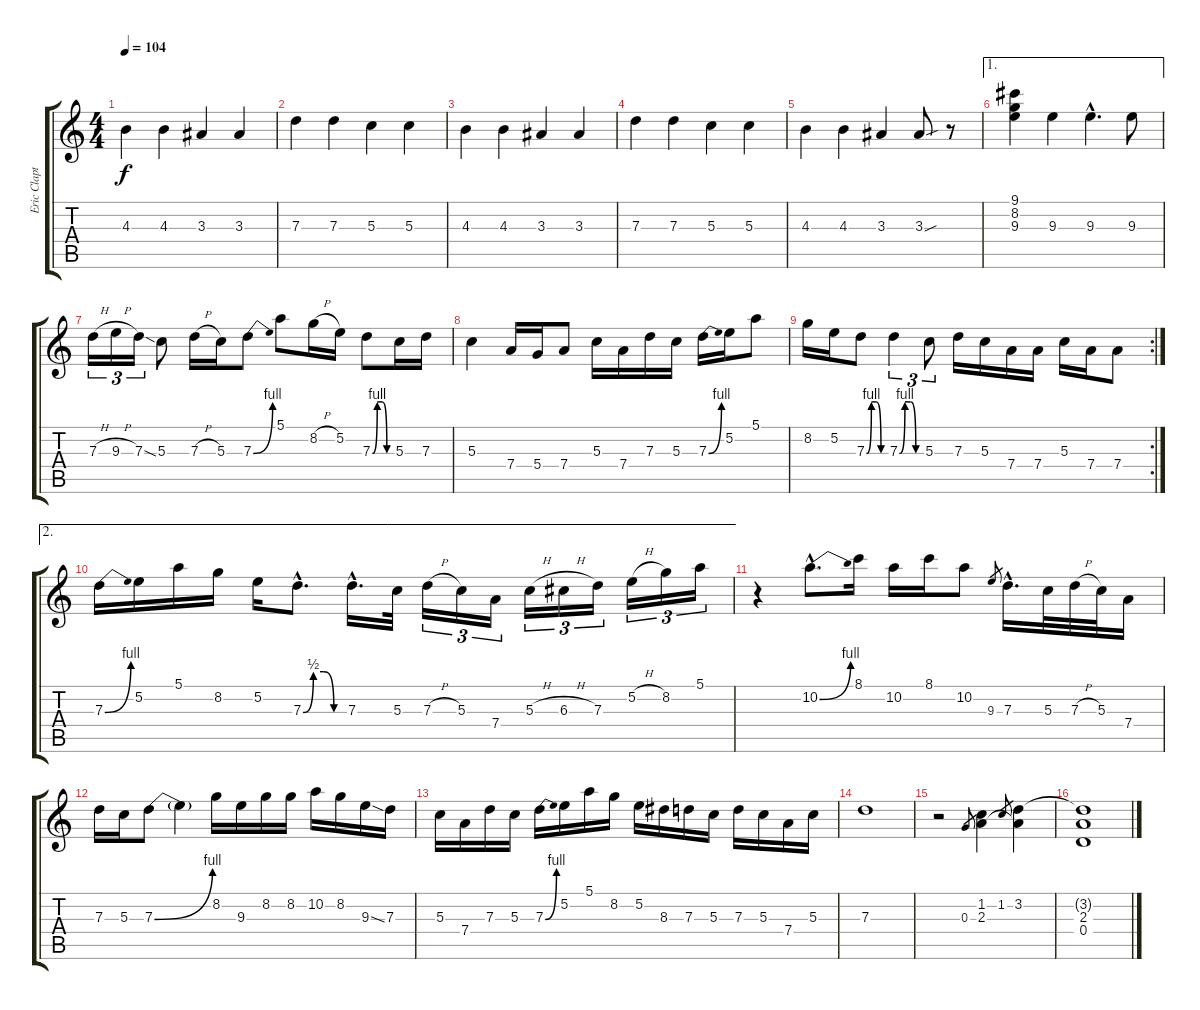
\track ("Eric Clapton(Lead)" "Eric Clapt") {instrument distortionguitar}
\staff {score tabs}
\tuning (E4 B3 G3 D3 A2 E2) {hide}
\ts (4 4)
\tempo 104
\clef g2
\ks c
4.3.4{dy f} 4.3.4 3.3.4 3.3.4 |
7.3.4 7.3.4 5.3.4 5.3.4 |
4.3.4 4.3.4 3.3.4 3.3.4 |
7.3.4 7.3.4 5.3.4 5.3.4 |
4.3.4 4.3.4 3.3.4 3.3{sou}.8 r.8 |
\ae 1
(9.1 8.2 9.3).4 9.3.4 9.3{hac}.4{d} 9.3.8 |
7.3{h}.16{tu (3 2)} 9.3{h}.16{tu (3 2)} 7.3{ss}.16{tu (3 2)} 5.3.8 7.3{h}.16 5.3.16 7.3{be (bend 0 0 60 4)}.8 5.1.8 8.2{h}.16 5.2.16 7.3{be (custom 0 0 15 4 30 4 45 0 60 0)}.8 5.3.16 7.3.16 |
5.3.4 7.4.16 5.4.16 7.4.8 5.3.16 7.4.16 7.3.16 5.3.16 7.3{be (bend 0 0 60 4)}.16 5.2.16 5.1.8 |
\rc 2
8.2.16 5.2.16 7.3{be (custom 0 0 15 4 30 4 45 0 60 0)}.8 7.3{be (custom 0 0 15 4 30 4 45 0 60 0)}.4{tu (3 2)} 5.3.8{tu (3 2)} 7.3.16 5.3.16 7.4.16 7.4.16 5.3.16 7.4.16 7.4.8 |
\ae 2
7.3{be (bend 0 0 60 4)}.16 5.2.16 5.1.16 8.2.16 5.2.16 7.3{be (custom 0 0 15 2 30 2 45 0 60 0) hac}.8{d} 7.3{hac}.16{d} 5.3.32 7.3{h}.16{tu (3 2)} 5.3.16{tu (3 2)} 7.4.16{tu (3 2)} 5.3{h}.16{tu (3 2)} 6.3{h}.16{tu (3 2)} 7.3.16{tu (3 2)} 5.2{h}.16{tu (3 2)} 8.2.16{tu (3 2)} 5.1.16{tu (3 2)} |
r.4 10.2{be (bend 0 0 60 4) hac}.8{d} 8.1.16 10.2.16 8.1.16 10.2.8 9.3.8{gr} 7.3{hac}.16{d} 5.3.32 7.3{h}.32 5.3.32 7.4.16 |
7.3.16 5.3.16 7.3{be (bend 0 0 60 4)}.8 7.3{t}.4 8.2.16 9.3.16 8.2.16 8.2.16 10.2.16 8.2.16 9.3{ss}.16 7.3.16 |
5.3.16 7.4.16 7.3.16 5.3.16 7.3{be (bend 0 0 60 4)}.16 5.2.16 5.1.16 8.2.16 5.2.16 8.3.16 7.3.16 5.3.16 7.3.16 5.3.16 7.4.16 5.3.16 |
7.3.1 |
r.2 0.3.8{gr} (1.2 2.3).4 1.2.8{gr} (3.2 2.3{t}).4 |
(3.2{t} 2.3 0.4).1
